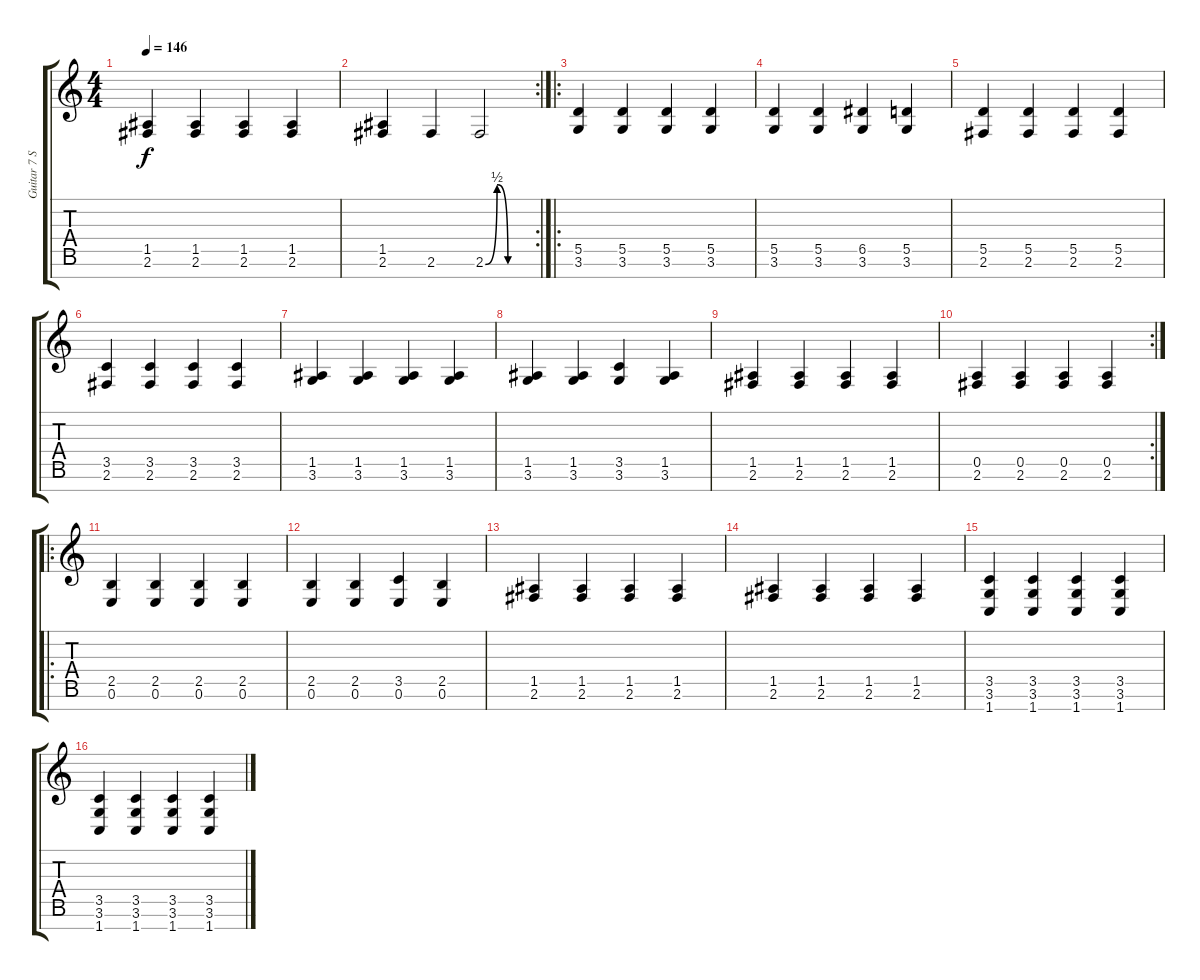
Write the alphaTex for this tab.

\track ("Guitar 7 Strings" "Guitar 7 S") {instrument distortionguitar}
\staff {score tabs}
\tuning (E4 B3 G3 D3 A2 E2 B1) {hide}
\ts (4 4)
\tempo 146
\clef g2
\ks c
(1.5 2.6).4{dy f} (1.5 2.6).4 (1.5 2.6).4 (1.5 2.6).4 |
\rc 2
(1.5 2.6).4 2.6.4 2.6{be (custom 0 0 15 2 29 0 60 0)}.2 |
\ro
(5.5 3.6).4 (5.5 3.6).4 (5.5 3.6).4 (5.5 3.6).4 |
(5.5 3.6).4 (5.5 3.6).4 (6.5 3.6).4 (5.5 3.6).4 |
(5.5 2.6).4 (5.5 2.6).4 (5.5 2.6).4 (5.5 2.6).4 |
(3.5 2.6).4 (3.5 2.6).4 (3.5 2.6).4 (3.5 2.6).4 |
(1.5 3.6).4 (1.5 3.6).4 (1.5 3.6).4 (1.5 3.6).4 |
(1.5 3.6).4 (1.5 3.6).4 (3.5 3.6).4 (1.5 3.6).4 |
(1.5 2.6).4 (1.5 2.6).4 (1.5 2.6).4 (1.5 2.6).4 |
\rc 2
(0.5 2.6).4 (0.5 2.6).4 (0.5 2.6).4 (0.5 2.6).4 |
\ro
(2.5 0.6).4 (2.5 0.6).4 (2.5 0.6).4 (2.5 0.6).4 |
(2.5 0.6).4 (2.5 0.6).4 (3.5 0.6).4 (2.5 0.6).4 |
(1.5 2.6).4 (1.5 2.6).4 (1.5 2.6).4 (1.5 2.6).4 |
(1.5 2.6).4 (1.5 2.6).4 (1.5 2.6).4 (1.5 2.6).4 |
(3.5 3.6 1.7).4 (3.5 3.6 1.7).4 (3.5 3.6 1.7).4 (3.5 3.6 1.7).4 |
(3.5 3.6 1.7).4 (3.5 3.6 1.7).4 (3.5 3.6 1.7).4 (3.5 3.6 1.7).4
